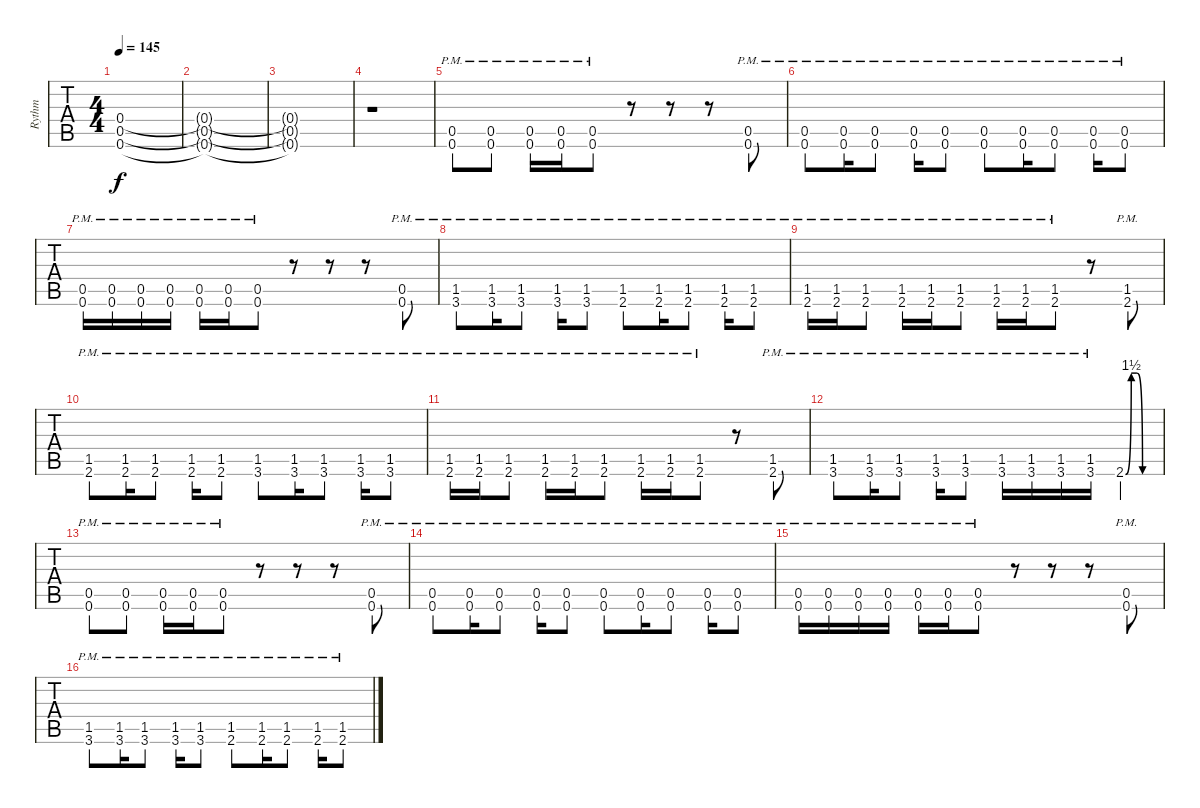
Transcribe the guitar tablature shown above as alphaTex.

\track ("Rythm" "Rythm") {instrument distortionguitar}
\staff {tabs}
\tuning (D4 A3 F3 C3 G2 C2) {hide}
\ts (4 4)
\tempo 145
\clef g2
\ks c
(0.4{t} 0.5{t} 0.6{t}).1{dy f} |
(0.4{t} 0.5{t} 0.6{t}).1 |
(0.4{t} 0.5{t} 0.6{t}).1 |
r.1{volume 0} |
(0.5{pm} 0.6{pm}).8{volume 16} (0.5{pm} 0.6{pm}).8 (0.5{pm} 0.6{pm}).16 (0.5{pm} 0.6{pm}).16 (0.5{pm} 0.6{pm}).8 r.8 r.8 r.8 (0.5{pm} 0.6{pm}).8 |
(0.5{pm} 0.6{pm}).8 (0.5{pm} 0.6{pm}).16 (0.5{pm} 0.6{pm}).8 (0.5{pm} 0.6{pm}).16 (0.5{pm} 0.6{pm}).8 (0.5{pm} 0.6{pm}).8 (0.5{pm} 0.6{pm}).16 (0.5{pm} 0.6{pm}).8 (0.5{pm} 0.6{pm}).16 (0.5{pm} 0.6{pm}).8 |
(0.5{pm} 0.6{pm}).16 (0.5{pm} 0.6{pm}).16 (0.5{pm} 0.6{pm}).16 (0.5{pm} 0.6{pm}).16 (0.5{pm} 0.6{pm}).16 (0.5{pm} 0.6{pm}).16 (0.5{pm} 0.6{pm}).8 r.8 r.8 r.8 (0.5{pm} 0.6{pm}).8 |
(1.5{pm} 3.6{pm}).8 (1.5{pm} 3.6{pm}).16 (1.5{pm} 3.6{pm}).8 (1.5{pm} 3.6{pm}).16 (1.5{pm} 3.6{pm}).8 (1.5{pm} 2.6{pm}).8 (1.5{pm} 2.6{pm}).16 (1.5{pm} 2.6{pm}).8 (1.5{pm} 2.6{pm}).16 (1.5{pm} 2.6{pm}).8 |
(1.5{pm} 2.6{pm}).16 (1.5{pm} 2.6{pm}).16 (1.5{pm} 2.6{pm}).8 (1.5{pm} 2.6{pm}).16 (1.5{pm} 2.6{pm}).16 (1.5{pm} 2.6{pm}).8 (1.5{pm} 2.6{pm}).16 (1.5{pm} 2.6{pm}).16 (1.5{pm} 2.6{pm}).8 r.8 (1.5{pm} 2.6{pm}).8 |
(1.5{pm} 2.6{pm}).8 (1.5{pm} 2.6{pm}).16 (1.5{pm} 2.6{pm}).8 (1.5{pm} 2.6{pm}).16 (1.5{pm} 2.6{pm}).8 (1.5{pm} 3.6{pm}).8 (1.5{pm} 3.6{pm}).16 (1.5{pm} 3.6{pm}).8 (1.5{pm} 3.6{pm}).16 (1.5{pm} 3.6{pm}).8 |
(1.5{pm} 2.6{pm}).16 (1.5{pm} 2.6{pm}).16 (1.5{pm} 2.6{pm}).8 (1.5{pm} 2.6{pm}).16 (1.5{pm} 2.6{pm}).16 (1.5{pm} 2.6{pm}).8 (1.5{pm} 2.6{pm}).16 (1.5{pm} 2.6{pm}).16 (1.5{pm} 2.6{pm}).8 r.8 (1.5{pm} 2.6{pm}).8 |
(1.5{pm} 3.6{pm}).8 (1.5{pm} 3.6{pm}).16 (1.5{pm} 3.6{pm}).8 (1.5{pm} 3.6{pm}).16 (1.5{pm} 3.6{pm}).8 (1.5{pm} 3.6{pm}).16 (1.5{pm} 3.6{pm}).16 (1.5{pm} 3.6{pm}).16 (1.5{pm} 3.6{pm}).16 2.6{be (custom 0 0 10 6 20 6 30 0 60 0)}.4 |
(0.5{pm} 0.6{pm}).8 (0.5{pm} 0.6{pm}).8 (0.5{pm} 0.6{pm}).16 (0.5{pm} 0.6{pm}).16 (0.5{pm} 0.6{pm}).8 r.8 r.8 r.8 (0.5{pm} 0.6{pm}).8 |
(0.5{pm} 0.6{pm}).8 (0.5{pm} 0.6{pm}).16 (0.5{pm} 0.6{pm}).8 (0.5{pm} 0.6{pm}).16 (0.5{pm} 0.6{pm}).8 (0.5{pm} 0.6{pm}).8 (0.5{pm} 0.6{pm}).16 (0.5{pm} 0.6{pm}).8 (0.5{pm} 0.6{pm}).16 (0.5{pm} 0.6{pm}).8 |
(0.5{pm} 0.6{pm}).16 (0.5{pm} 0.6{pm}).16 (0.5{pm} 0.6{pm}).16 (0.5{pm} 0.6{pm}).16 (0.5{pm} 0.6{pm}).16 (0.5{pm} 0.6{pm}).16 (0.5{pm} 0.6{pm}).8 r.8 r.8 r.8 (0.5{pm} 0.6{pm}).8 |
(1.5{pm} 3.6{pm}).8 (1.5{pm} 3.6{pm}).16 (1.5{pm} 3.6{pm}).8 (1.5{pm} 3.6{pm}).16 (1.5{pm} 3.6{pm}).8 (1.5{pm} 2.6{pm}).8 (1.5{pm} 2.6{pm}).16 (1.5{pm} 2.6{pm}).8 (1.5{pm} 2.6{pm}).16 (1.5{pm} 2.6{pm}).8
